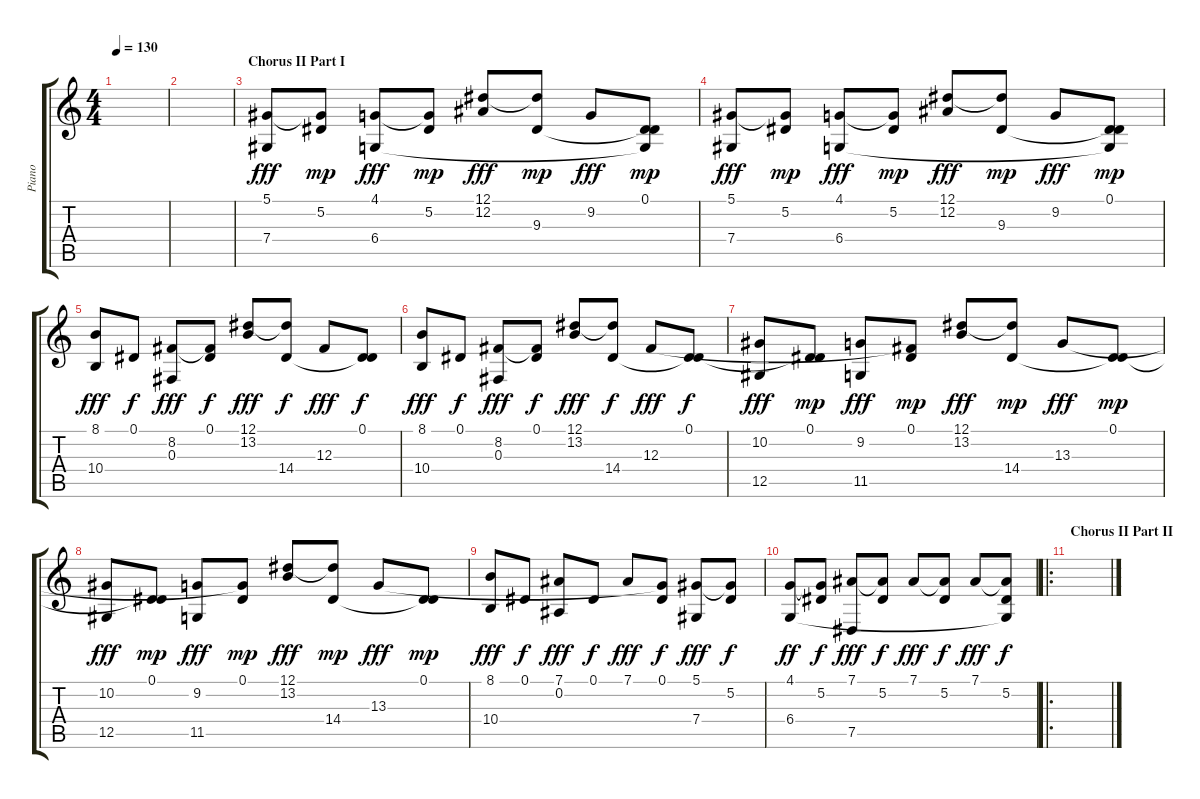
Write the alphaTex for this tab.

\track ("Piano" "Piano") {instrument acousticgrandpiano}
\staff {score tabs}
\tuning (Eb4 Bb3 Gb3 Db3 Ab2 Eb2) {hide}
\ts (4 4)
\tempo 130
\clef g2
\ks c
|
|
\section ("" "Chorus II Part I")
(5.1 7.4).8{dy fff balance 16} (5.1{t} 5.2).8{dy mp} (4.1 6.4).8{dy fff} (4.1{t} 5.2).8{dy mp} (12.1 12.2).8{dy fff} (12.1{t} 9.3).8{dy mp} 9.2.8{dy fff} (0.1 9.3{t} 6.4{t}).8{dy mp} |
(5.1 7.4).8{dy fff} (5.1{t} 5.2).8{dy mp} (4.1 6.4).8{dy fff} (4.1{t} 5.2).8{dy mp} (12.1 12.2).8{dy fff} (12.1{t} 9.3).8{dy mp} 9.2.8{dy fff} (0.1 9.3{t} 6.4{t}).8{dy mp} |
(8.1 10.4).8{dy fff} 0.1.8{dy f} (8.2 0.3).8{dy fff} (0.1 8.2{t}).8{dy f} (12.1 13.2).8{dy fff} (12.1{t} 14.4).8{dy f} 12.3.8{dy fff} (0.1 14.4{t}).8{dy f} |
(8.1 10.4).8{dy fff} 0.1.8{dy f} (8.2 0.3).8{dy fff} (0.1 8.2{t}).8{dy f} (12.1 13.2).8{dy fff} (12.1{t} 14.4).8{dy f} 12.3.8{dy fff} (0.1 14.4{t}).8{dy f} |
(10.2 12.5).8{dy fff} (0.1 14.4{t}).8{dy mp} (9.2 11.5).8{dy fff} (0.1 12.3{t}).8{dy mp} (12.1 13.2).8{dy fff} (12.1{t} 14.4).8{dy mp} 13.3.8{dy fff} (0.1 14.4{t}).8{dy mp} |
(10.2 12.5).8{dy fff} (0.1 14.4{t}).8{dy mp} (9.2 11.5).8{dy fff} (0.1 13.3{t}).8{dy mp} (12.1 13.2).8{dy fff} (12.1{t} 14.4).8{dy mp} 13.3.8{dy fff} (0.1 14.4{t}).8{dy mp} |
(8.1 10.4).8{dy fff} 0.1.8{dy f} (7.1 0.2).8{dy fff} 0.1.8{dy f} 7.1.8{dy fff} (0.1 13.3{t}).8{dy f} (5.1 7.4).8{dy fff} (5.1{t} 5.2).8{dy f} |
(4.1 6.4).8{dy ff} (4.1{t} 5.2).8{dy f} (7.1 7.5).8{dy fff} (7.1{t} 5.2).8{dy f} 7.1.8{dy fff} (7.1{t} 5.2).8{dy f} 7.1.8{dy fff} (7.1{t} 5.2 6.4{t}).8{dy f} |
\ro
\section ("" "Chorus II Part II")
